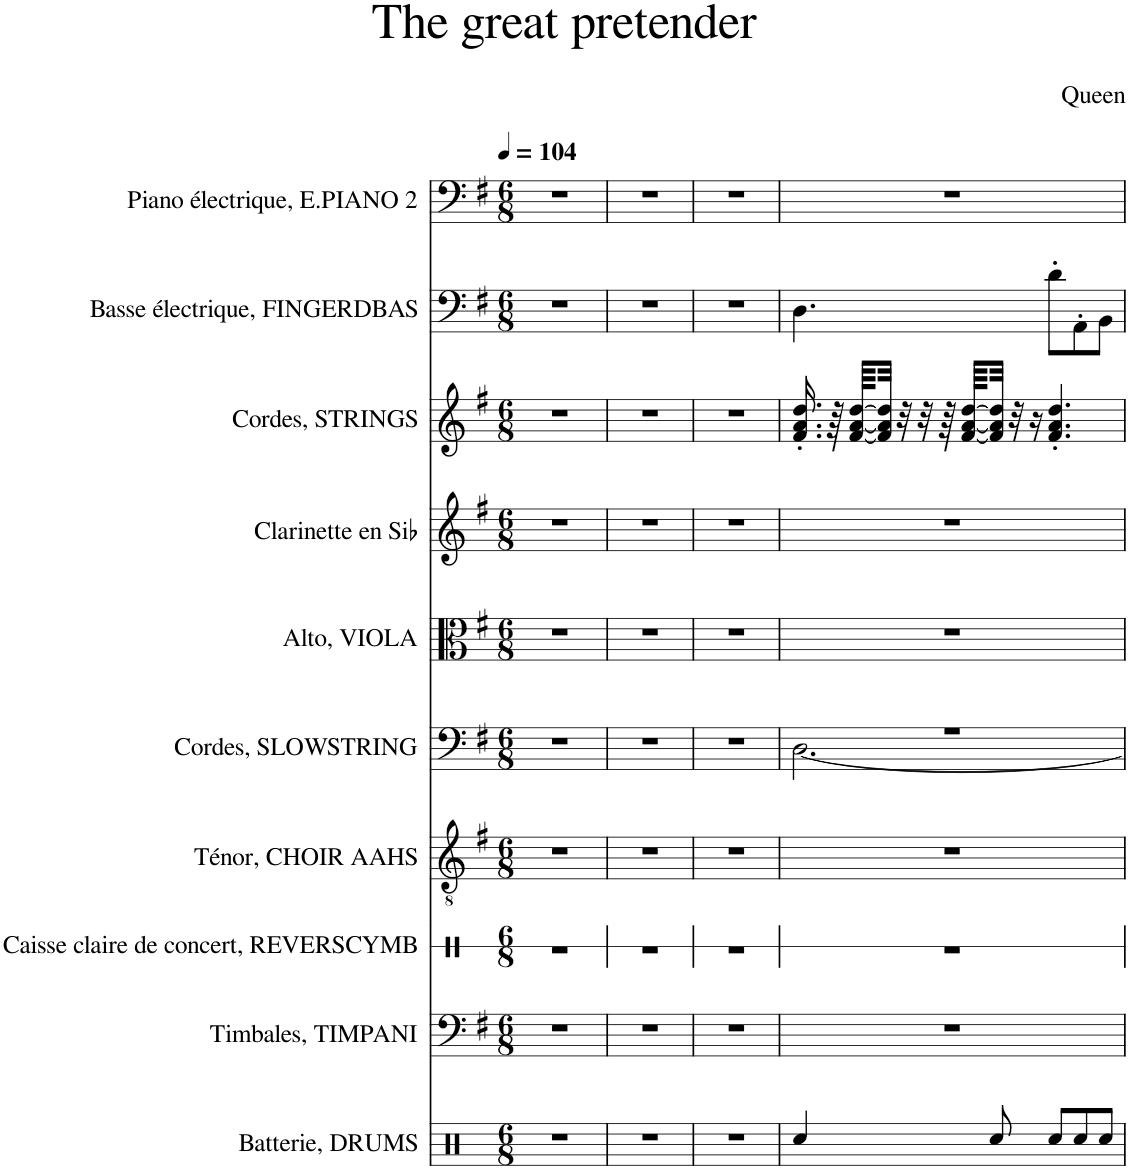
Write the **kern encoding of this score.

**kern	**kern	**kern	**kern	**kern	**kern	**kern	**kern	**kern	**kern
*part10	*part9	*part8	*part7	*part6	*part5	*part4	*part3	*part2	*part1
*staff10	*staff9	*staff8	*staff7	*staff6	*staff5	*staff4	*staff3	*staff2	*staff1
*I"Batterie, DRUMS	*I"Timbales, TIMPANI	*I"Caisse claire de concert, REVERSCYMB	*I"Ténor, CHOIR AAHS	*I"Cordes, SLOWSTRING	*I"Alto, VIOLA	*I"Clarinette en Sib	*I"Cordes, STRINGS	*I"Basse électrique, FINGERDBAS	*I"Piano électrique, E.PIANO 2
*I'Bat.	*I'Timb.	*I'CC con.	*I'T.	*I'St.	*I'Alt.	*I'Clar. Sib	*I'St.	*I'B. él.	*I'Pia. él.
*	*	*stria1	*	*	*	*	*	*	*
*clefX	*clefF4	*clefX	*clefGv2	*clefF4	*clefC3	*clefG2	*clefG2	*clefF4	*clefF4
*	*	*	*	*	*	*Trd1c2	*	*Trd7c12	*
*k[]	*k[f#]	*k[f#]	*k[f#]	*k[f#]	*k[f#]	*k[f#]	*k[f#]	*k[f#]	*k[f#]
*M6/8	*M6/8	*M6/8	*M6/8	*M6/8	*M6/8	*M6/8	*M6/8	*M6/8	*M6/8
*MM104	*MM104	*MM104	*MM104	*MM104	*MM104	*MM104	*MM104	*MM104	*MM104
=1	=1	=1	=1	=1	=1	=1	=1	=1	=1
2.r	2.r	2.r	2.r	2.r	2.r	2.r	2.r	2.r	2.r
=2	=2	=2	=2	=2	=2	=2	=2	=2	=2
2.r	2.r	2.r	2.r	2.r	2.r	2.r	2.r	2.r	2.r
=3	=3	=3	=3	=3	=3	=3	=3	=3	=3
2.r	2.r	2.r	2.r	2.r	2.r	2.r	2.r	2.r	2.r
=4	=4	=4	=4	=4	=4	=4	=4	=4	=4
*	*	*	*	*^	*	*	*	*	*
4Rcc/	2.r	2.r	2.r	2.r	[2.D\	2.r	2.r	16.f#/' 16.a/' 16.dd/'	4.D\	2.r
.	.	.	.	.	.	.	.	64r	.	.
.	.	.	.	.	.	.	.	[64f#/ [64a/ [64dd/KLLL	.	.
.	.	.	.	.	.	.	.	32f#/] 32a/] 32dd/]JJJ	.	.
.	.	.	.	.	.	.	.	32r	.	.
.	.	.	.	.	.	.	.	32r	.	.
.	.	.	.	.	.	.	.	64r	.	.
.	.	.	.	.	.	.	.	[64f#/ [64a/ [64dd/KLLL	.	.
8Rcc/	.	.	.	.	.	.	.	32f#/] 32a/] 32dd/]JJJ	.	.
.	.	.	.	.	.	.	.	32r	.	.
.	.	.	.	.	.	.	.	16r	.	.
8Rcc/L	.	.	.	.	.	.	.	4.f#/' 4.a/' 4.dd/'	8d'\L	.
8Rcc/	.	.	.	.	.	.	.	.	8AA'\	.
8Rcc/J	.	.	.	.	.	.	.	.	8BB\J	.
*	*	*	*	*v	*v	*	*	*	*	*
=	=	=	=	=	=	=	=	=	=
*-	*-	*-	*-	*-	*-	*-	*-	*-	*-
